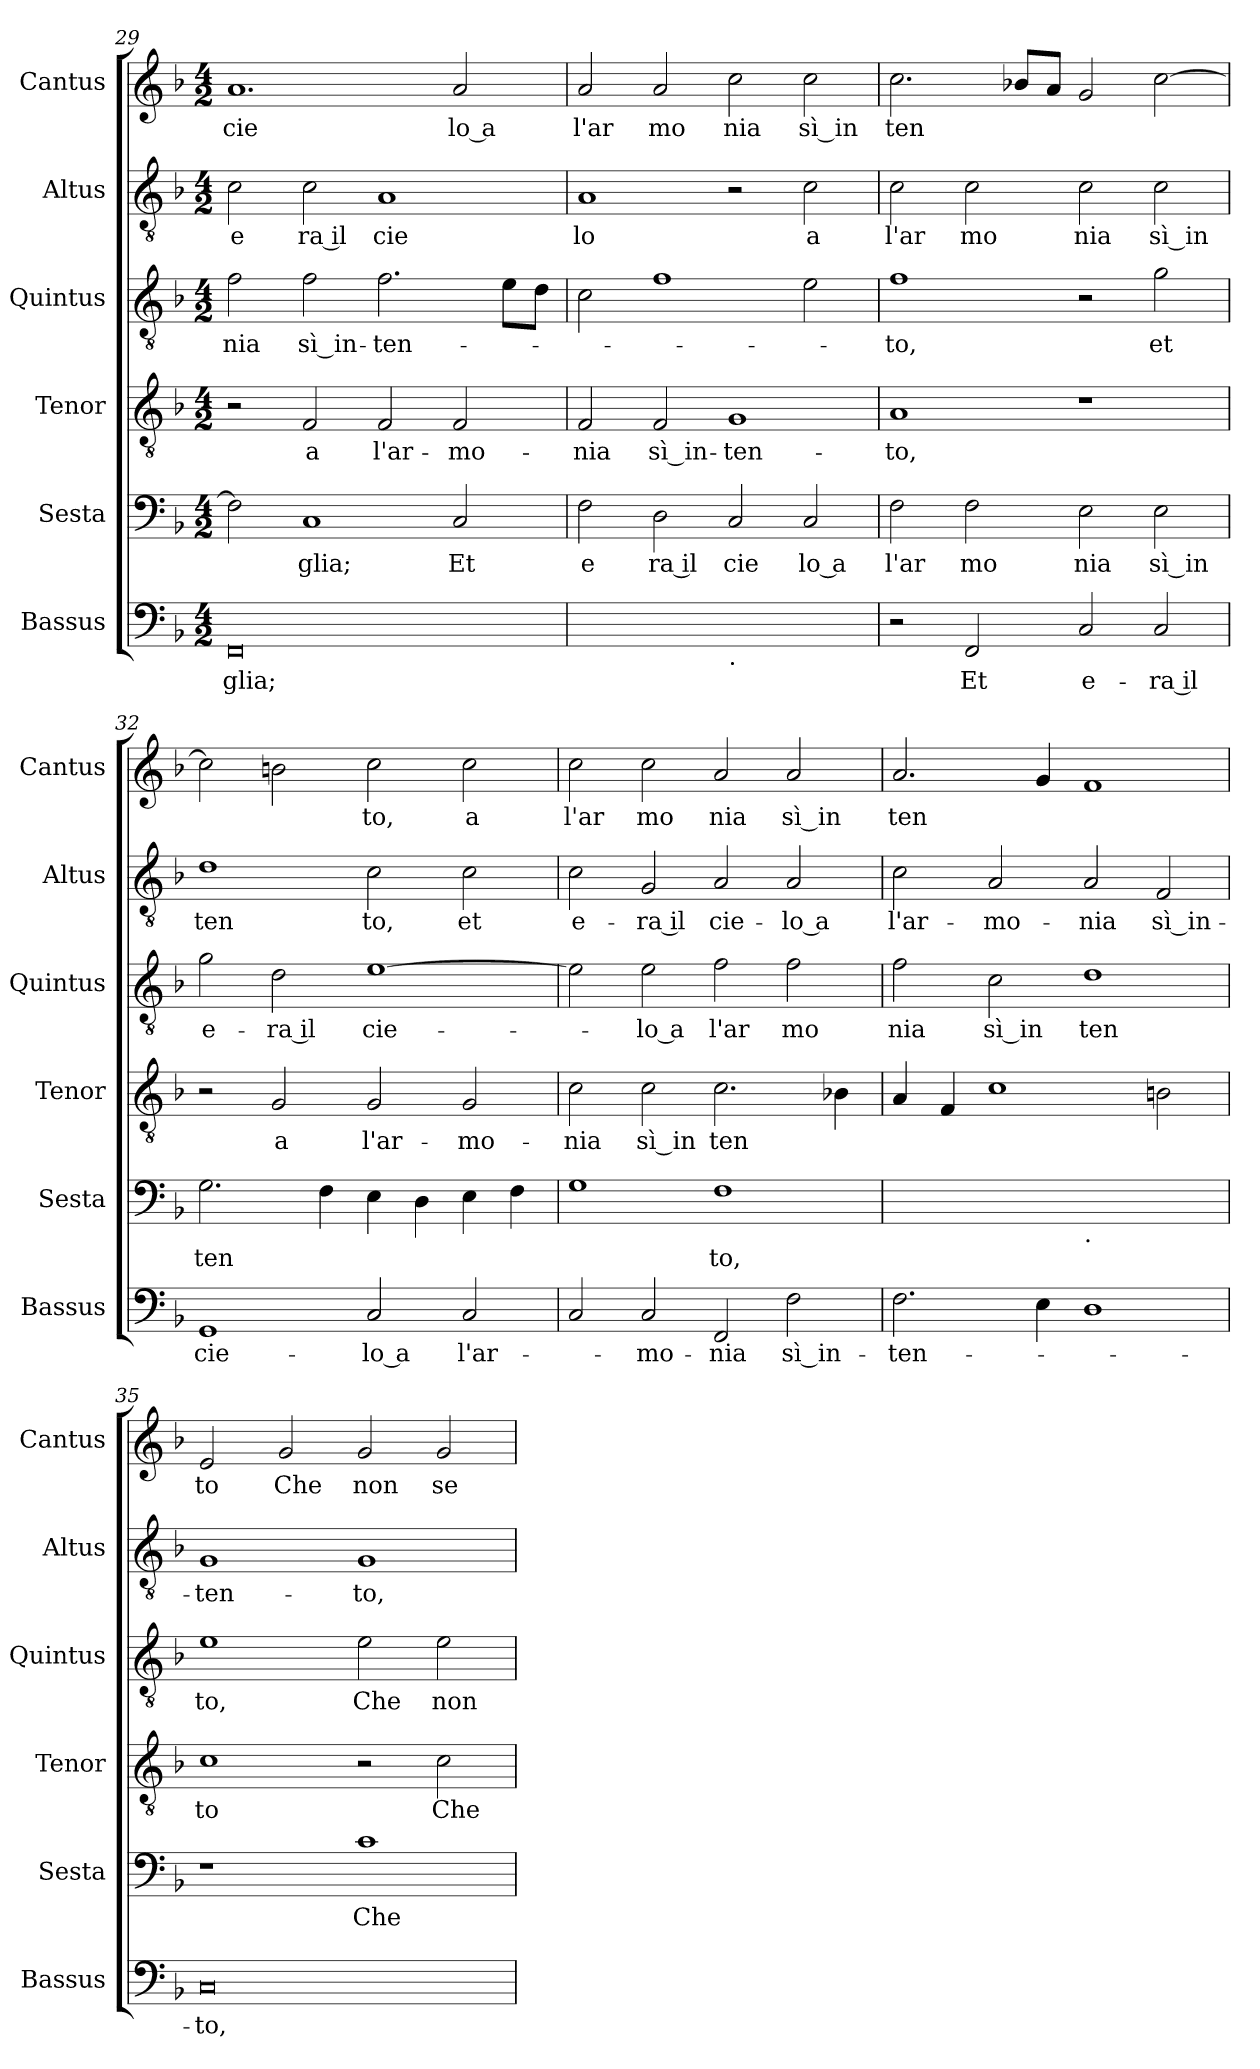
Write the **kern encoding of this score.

**kern	**text	**kern	**text	**kern	**text	**kern	**text	**kern	**text	**kern	**text
*part6	*part6	*part5	*part5	*part4	*part4	*part3	*part3	*part2	*part2	*part1	*part1
*staff6	*staff6	*staff5	*staff5	*staff4	*staff4	*staff3	*staff3	*staff2	*staff2	*staff1	*staff1
*I"Bassus	*	*I"Sesta	*	*I"Tenor	*	*I"Quintus	*	*I"Altus	*	*I"Cantus	*
*I'Bassus	*	*I'Sesta	*	*I'Tenor	*	*I'Quintus	*	*I'Altus	*	*I'Cantus	*
*clefF4	*	*clefF4	*	*clefGv2	*	*clefGv2	*	*clefGv2	*	*clefG2	*
*k[b-]	*	*k[b-]	*	*k[b-]	*	*k[b-]	*	*k[b-]	*	*k[b-]	*
*F:	*	*F:	*	*F:	*	*F:	*	*F:	*	*F:	*
*M4/2	*	*M4/2	*	*M4/2	*	*M4/2	*	*M4/2	*	*M4/2	*
=29	=29	=29	=29	=29	=29	=29	=29	=29	=29	=29	=29
0FF	-glia;	2F\]	.	2r	.	2f\	-nia	2c\	e	1.a	cie
.	.	1C	glia;	2F/	a	2f\	sì in-	2c\	ra il	.	.
.	.	.	.	2F/	l'ar-	2.f\	-ten-	1A	cie	.	.
.	.	2C/	Et	2F/	-mo-	.	.	.	.	2a/	lo a
.	.	.	.	.	.	8e\L	.	.	.	.	.
.	.	.	.	.	.	8d\J	.	.	.	.	.
=30	=30	=30	=30	=30	=30	=30	=30	=30	=30	=30	=30
*^	*	*	*	*	*	*	*	*	*	*	*
0ryy	1ryy	.	2F\	e	2F/	-nia	2c\	.	1A	lo	2a/	l'ar
.	.	.	2D\	ra il	2F/	sì in-	1f	.	.	.	2a/	mo
!	!LO:TX:b:t=.	!	!	!	!	!	!	!	!	!	!	!
.	1ryy	.	2C/	cie	1G	-ten-	.	.	2r	.	2cc\	nia
.	.	.	2C/	lo a	.	.	2e\	.	2c\	a	2cc\	sì in
*v	*v	*	*	*	*	*	*	*	*	*	*	*
=31	=31	=31	=31	=31	=31	=31	=31	=31	=31	=31	=31
2r	.	2F\	l'ar	1A	-to,	1f	-to,	2c\	l'ar	2.cc\	ten
2FF/	Et	2F\	mo	.	.	.	.	2c\	mo	.	.
.	.	.	.	.	.	.	.	.	.	8b-X/L	.
.	.	.	.	.	.	.	.	.	.	8a/J	.
2C/	e-	2E\	nia	1r	.	2r	.	2c\	nia	2g/	.
2C/	-ra il	2E\	sì in	.	.	2g\	et	2c\	sì in	[2cc\	.
=32	=32	=32	=32	=32	=32	=32	=32	=32	=32	=32	=32
1GG	cie-	2.G\	ten	2r	.	2g\	e-	1d	ten	2cc\]	.
.	.	.	.	2G/	a	2d\	-ra il	.	.	2b\	.
.	.	4F\	.	.	.	.	.	.	.	.	.
2C/	-lo a	4E\	.	2G/	l'ar-	[1e	cie-	2c\	to,	2cc\	to,
.	.	4D\	.	.	.	.	.	.	.	.	.
2C/	l'ar-	4E\	.	2G/	-mo-	.	.	2c\	et	2cc\	a
.	.	4F\	.	.	.	.	.	.	.	.	.
=33	=33	=33	=33	=33	=33	=33	=33	=33	=33	=33	=33
2C/	.	1G	.	2c\	-nia	2e\]	.	2c\	e-	2cc\	l'ar
2C/	-mo-	.	.	2c\	sì in	2e\	-lo a	2G/	-ra il	2cc\	mo
2FF/	-nia	1F	to,	2.c\	ten	2f\	l'ar	2A/	cie-	2a/	nia
2F\	sì in-	.	.	.	.	2f\	mo	2A/	-lo a	2a/	sì in
.	.	.	.	4B-X\	.	.	.	.	.	.	.
=34	=34	=34	=34	=34	=34	=34	=34	=34	=34	=34	=34
*	*	*^	*	*	*	*	*	*	*	*	*
2.F\	-ten-	0ryy	1ryy	.	4A/	.	2f\	nia	2c\	l'ar-	2.a/	ten
.	.	.	.	.	4F/	.	.	.	.	.	.	.
.	.	.	.	.	1c	.	2c\	sì in	2A/	-mo-	.	.
4E\	.	.	.	.	.	.	.	.	.	.	4g/	.
!	!	!	!LO:TX:b:t=.	!	!	!	!	!	!	!	!	!
1D	.	.	1ryy	.	.	.	1d	ten	2A/	-nia	1f	.
.	.	.	.	.	2B\	.	.	.	2F/	sì in-	.	.
*	*	*v	*v	*	*	*	*	*	*	*	*	*
=35	=35	=35	=35	=35	=35	=35	=35	=35	=35	=35	=35
0C	-to,	1r	.	1c	to	1e	to,	1G	-ten-	2e/	to
.	.	.	.	.	.	.	.	.	.	2g/	Che
.	.	1c	Che	2r	.	2e\	Che	1G	-to,	2g/	non
.	.	.	.	2c\	Che	2e\	non	.	.	2g/	se
=	=	=	=	=	=	=	=	=	=	=	=
*-	*-	*-	*-	*-	*-	*-	*-	*-	*-	*-	*-
